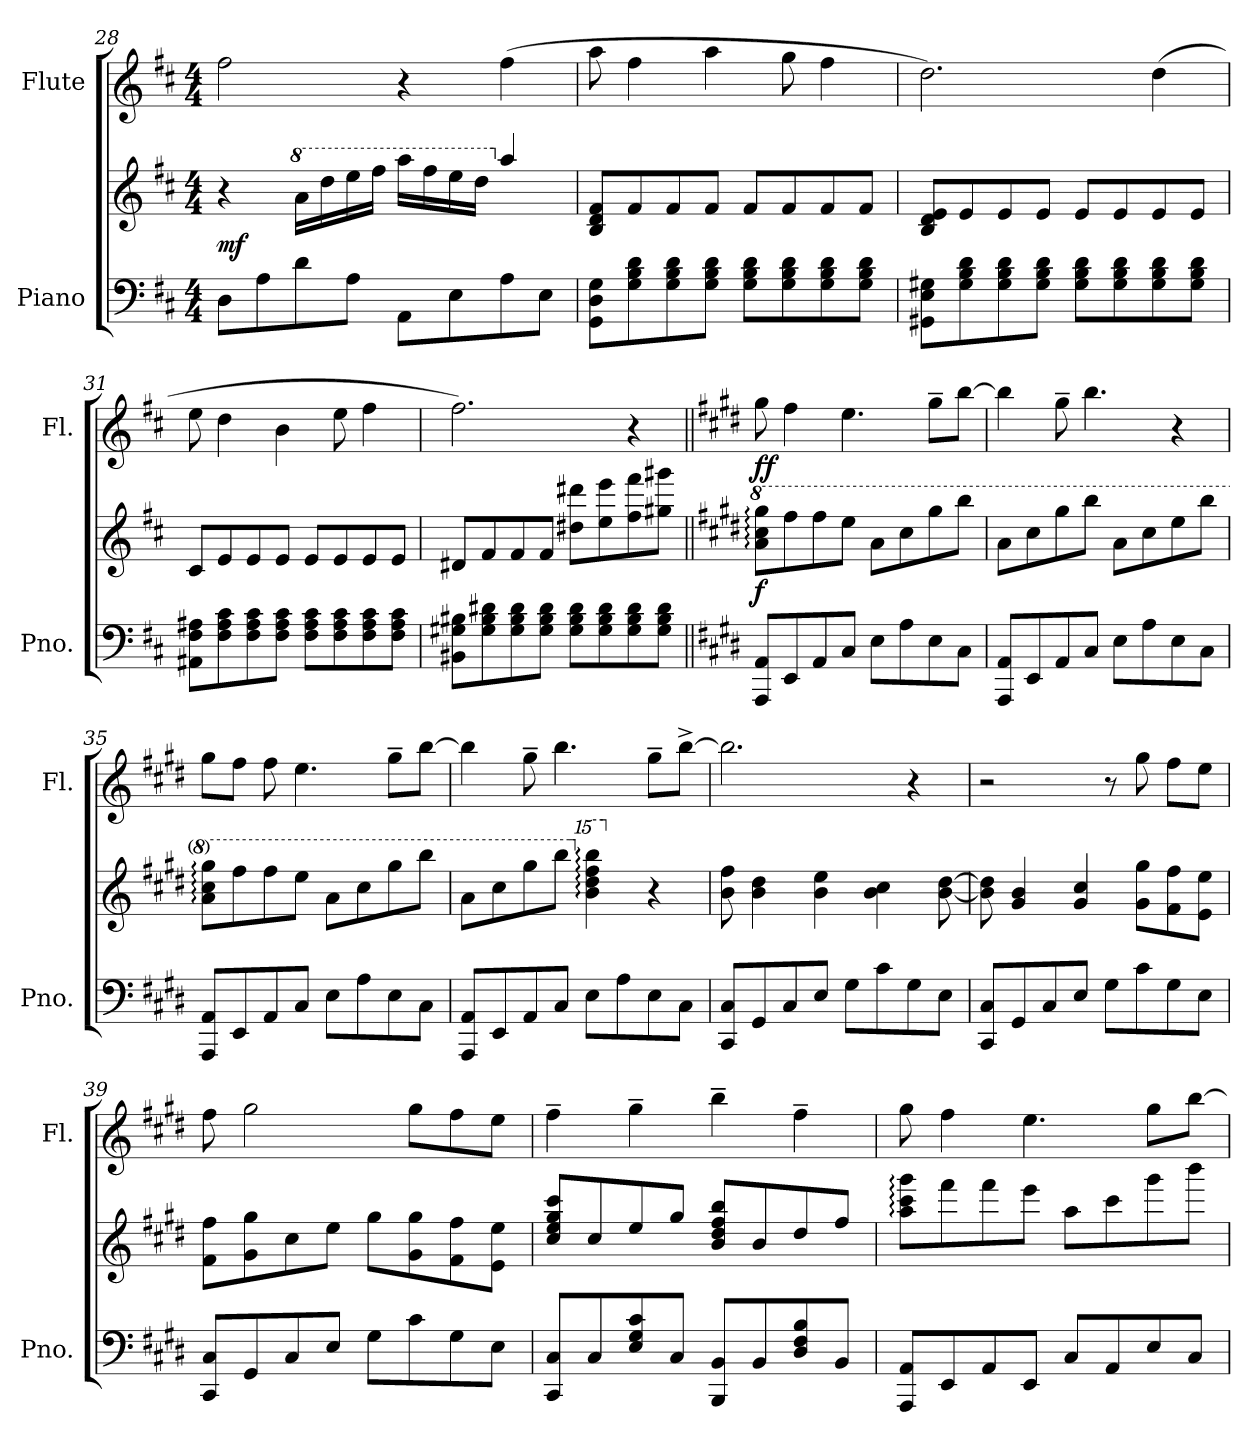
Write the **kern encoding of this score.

**kern	**kern	**dynam	**kern	**dynam
*part2	*part2	*part2	*part1	*part1
*staff3	*staff2	*staff2/3	*staff1	*staff1
*I"Piano	*	*	*I"Flute	*
*I'Pno.	*	*	*I'Fl.	*
*clefF4	*clefG2	*	*clefG2	*
*k[f#c#]	*k[f#c#]	*	*k[f#c#]	*
*D:	*D:	*	*D:	*
*M4/4	*M4/4	*	*M4/4	*
=28	=28	=28	=28	=28
8Di\L	4r	mf	2ff#i\	.
8Ai\	.	.	.	.
*	*8va	*	*	*
8di\	16aai\LL	.	.	.
.	16dddi\	.	.	.
8Ai\J	16eeei\	.	.	.
.	16fff#i\JJ	.	.	.
8AAi\L	16aaai\LL	.	4r	.
.	16fff#i\	.	.	.
8Ei\	16eeei\	.	.	.
.	16dddi\JJ	.	.	.
*	*X8va	*	*	*
8Ai\	4aai/	.	(4ff#i\	.
8Ei\J	.	.	.	.
=29	=29	=29	=29	=29
8GGi\ 8Di 8GiL	8Bi/ 8di 8f#iL	.	8aai\	.
8Gi\ 8Bi 8di	8f#i/	.	4ff#i\	.
8Gi\ 8Bi 8di	8f#i/	.	.	.
8Gi\ 8Bi 8diJ	8f#i/J	.	4aai\	.
8Gi\ 8Bi 8diL	8f#i/L	.	.	.
8Gi\ 8Bi 8di	8f#i/	.	8ggi\	.
8Gi\ 8Bi 8di	8f#i/	.	4ff#i\	.
8Gi\ 8Bi 8diJ	8f#i/J	.	.	.
=30	=30	=30	=30	=30
8GG#Xi\ 8Ei 8G#XiL	8Bi/ 8di 8eiL	.	2.ddi\)	.
8G#i\ 8Bi 8di	8ei/	.	.	.
8G#i\ 8Bi 8di	8ei/	.	.	.
8G#i\ 8Bi 8diJ	8ei/J	.	.	.
8G#i\ 8Bi 8diL	8ei/L	.	.	.
8G#i\ 8Bi 8di	8ei/	.	.	.
8G#i\ 8Bi 8di	8ei/	.	(4ddi\	.
8G#i\ 8Bi 8diJ	8ei/J	.	.	.
!!LO:LB:g=z
=31	=31	=31	=31	=31
8AA#Xi\ 8F#i 8A#XiL	8c#i/L	.	8eei\	.
8F#i\ 8A#i 8c#i	8ei/	.	4ddi\	.
8F#i\ 8A#i 8c#i	8ei/	.	.	.
8F#i\ 8A#i 8c#iJ	8ei/J	.	4bi\	.
8F#i\ 8A#i 8c#iL	8ei/L	.	.	.
8F#i\ 8A#i 8c#i	8ei/	.	8eei\	.
8F#i\ 8A#i 8c#i	8ei/	.	4ff#i\	.
8F#i\ 8A#i 8c#iJ	8ei/J	.	.	.
=32	=32	=32	=32	=32
8BB#Xi\ 8G#Xi 8B#XiL	8d#Xi/L	.	2.ff#i\)	.
8G#i\ 8B#i 8d#Xi	8f#i/	.	.	.
8G#i\ 8B#i 8d#i	8f#i/	.	.	.
8G#i\ 8B#i 8d#iJ	8f#i/J	.	.	.
8G#i\ 8B#i 8d#iL	8dd#Xi\ 8ddd#XiL	.	.	.
8G#i\ 8B#i 8d#i	8eei\ 8eeei	.	.	.
8G#i\ 8B#i 8d#i	8ff#i\ 8fff#i	.	4r	.
8G#i\ 8B#i 8d#iJ	8gg#Xi\ 8ggg#XiJ	.	.	.
=33||	=33||	=33||	=33||	=33||
*k[f#c#g#d#]	*k[f#c#g#d#]	*	*k[f#c#g#d#]	*
*E:	*E:	*	*E:	*
*	*8va	*	*	*
8AAAi/ 8AAiL	8aai\: 8ccc#i: 8ggg#i:L	f	8gg#i\	ff
8EEi/	8fff#i\	.	4ff#i\	.
8AAi/	8fff#i\	.	.	.
8C#i/J	8eeei\J	.	4.eei\	.
8Ei\L	8aai\L	.	.	.
8Ai\	8ccc#i\	.	.	.
8Ei\	8ggg#i\	.	8gg#~i\L	.
8C#i\J	8bbbi\J	.	[8bbi\J	.
!!LO:PB:g=z
=34	=34	=34	=34	=34
8AAAi/ 8AAiL	8aai\L	.	4bbi\]	.
8EEi/	8ccc#i\	.	.	.
8AAi/	8ggg#i\	.	8gg#~i\	.
8C#i/J	8bbbi\J	.	4.bbi\	.
8Ei\L	8aai\L	.	.	.
8Ai\	8ccc#i\	.	.	.
8Ei\	8eeei\	.	4r	.
8C#i\J	8bbbi\J	.	.	.
=35	=35	=35	=35	=35
8AAAi/ 8AAiL	8aai\: 8ccc#i: 8ggg#i:L	.	8gg#i\L	.
8EEi/	8fff#i\	.	8ff#i\J	.
8AAi/	8fff#i\	.	8ff#i\	.
8C#i/J	8eeei\J	.	4.eei\	.
8Ei\L	8aai\L	.	.	.
8Ai\	8ccc#i\	.	.	.
8Ei\	8ggg#i\	.	8gg#~i\L	.
8C#i\J	8bbbi\J	.	[8bbi\J	.
=36	=36	=36	=36	=36
8AAAi/ 8AAiL	8aai\L	.	4bbi\]	.
8EEi/	8ccc#i\	.	.	.
8AAi/	8ggg#i\	.	8gg#~i\	.
8C#i/J	8bbbi\J	.	4.bbi\	.
*	*X8va	*	*	*
*	*15ma	*	*	*
8Ei\L	4bbbi\: 4dddd#i: 4ffff#i: 4bbbbi:	.	.	.
8Ai\	.	.	.	.
*	*X15ma	*	*	*
8Ei\	4r	.	8gg#~i\L	.
8C#i\J	.	.	[8bb^i\J	.
=37	=37	=37	=37	=37
8CC#i/ 8C#iL	8bi\ 8ff#i	.	2.bbi\]	.
8GG#i/	4bi\ 4dd#i	.	.	.
8C#i/	.	.	.	.
8Ei/J	4bi\ 4eei	.	.	.
8G#i\L	.	.	.	.
8c#i\	4bi\ 4cc#i	.	.	.
8G#i\	.	.	4r	.
8Ei\J	[8bi\ [8dd#i	.	.	.
!!LO:LB:g=z
=38	=38	=38	=38	=38
8CC#i/ 8C#iL	8bi\] 8dd#i]	.	2r	.
8GG#i/	4g#i/ 4bi	.	.	.
8C#i/	.	.	.	.
8Ei/J	4g#i/ 4cc#i	.	.	.
8G#i\L	.	.	8r	.
8c#i\	8g#i\ 8gg#iL	.	8gg#i\	.
8G#i\	8f#i\ 8ff#i	.	8ff#i\L	.
8Ei\J	8ei\ 8eeiJ	.	8eei\J	.
=39	=39	=39	=39	=39
8CC#i/ 8C#iL	8f#i\ 8ff#iL	.	8ff#i\	.
8GG#i/	8g#i\ 8gg#i	.	2gg#i\	.
8C#i/	8cc#i\	.	.	.
8Ei/J	8eei\J	.	.	.
8G#i\L	8gg#i\L	.	.	.
8c#i\	8g#i\ 8gg#i	.	8gg#i\L	.
8G#i\	8f#i\ 8ff#i	.	8ff#i\	.
8Ei\J	8ei\ 8eeiJ	.	8eei\J	.
=40	=40	=40	=40	=40
8CC#i/ 8C#iL	8cc#i/ 8eei 8gg#i 8ccc#iL	.	4ff#~i\	.
8C#i/	8cc#i/	.	.	.
8Ei/ 8G#i 8c#i	8eei/	.	4gg#~i\	.
8C#i/J	8gg#i/J	.	.	.
8BBBi/ 8BBiL	8bi/ 8dd#i 8ff#i 8bbiL	.	4bb~i\	.
8BBi/	8bi/	.	.	.
8D#i/ 8F#i 8Bi	8dd#i/	.	4ff#~i\	.
8BBi/J	8ff#i/J	.	.	.
=41	=41	=41	=41	=41
8AAAi/ 8AAiL	8aai\: 8ccc#i: 8ggg#i:L	.	8gg#i\	.
8EEi/	8fff#i\	.	4ff#i\	.
8AAi/	8fff#i\	.	.	.
8EEi/J	8eeei\J	.	4.eei\	.
8C#i/L	8aai\L	.	.	.
8AAi/	8ccc#i\	.	.	.
8Ei/	8ggg#i\	.	8gg#i\L	.
8C#i/J	8bbbi\J	.	[8bbi\J	.
=	=	=	=	=
*-	*-	*-	*-	*-
